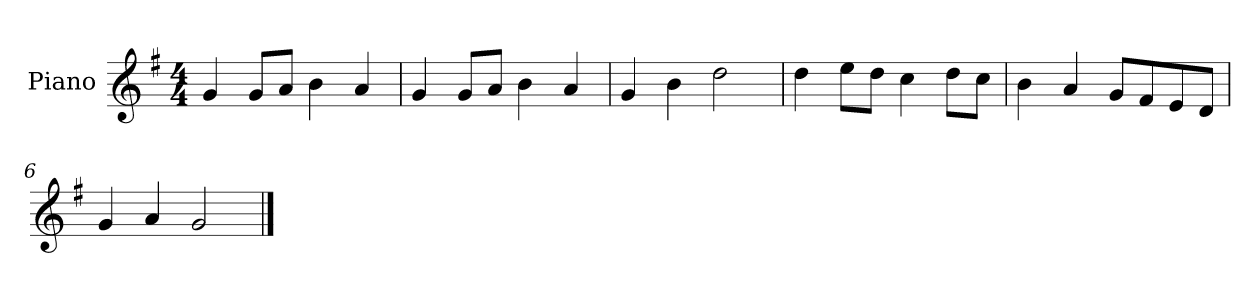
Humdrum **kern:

**kern
*part1
*staff1
*I"Piano
*I'P-no
*clefG2
*k[f#]
*M4/4
*MM90
=1
4g/
8g/L
8a/J
4b\
4a/
=2
4g/
8g/L
8a/J
4b\
4a/
=3
4g/
4b\
2dd\
=4
4dd\
8ee\L
8dd\J
4cc\
8dd\L
8cc\J
=5
4b\
4a/
8g/L
8f#/
8e/
8d/J
=6
4g/
4a/
2g/
==
*-
